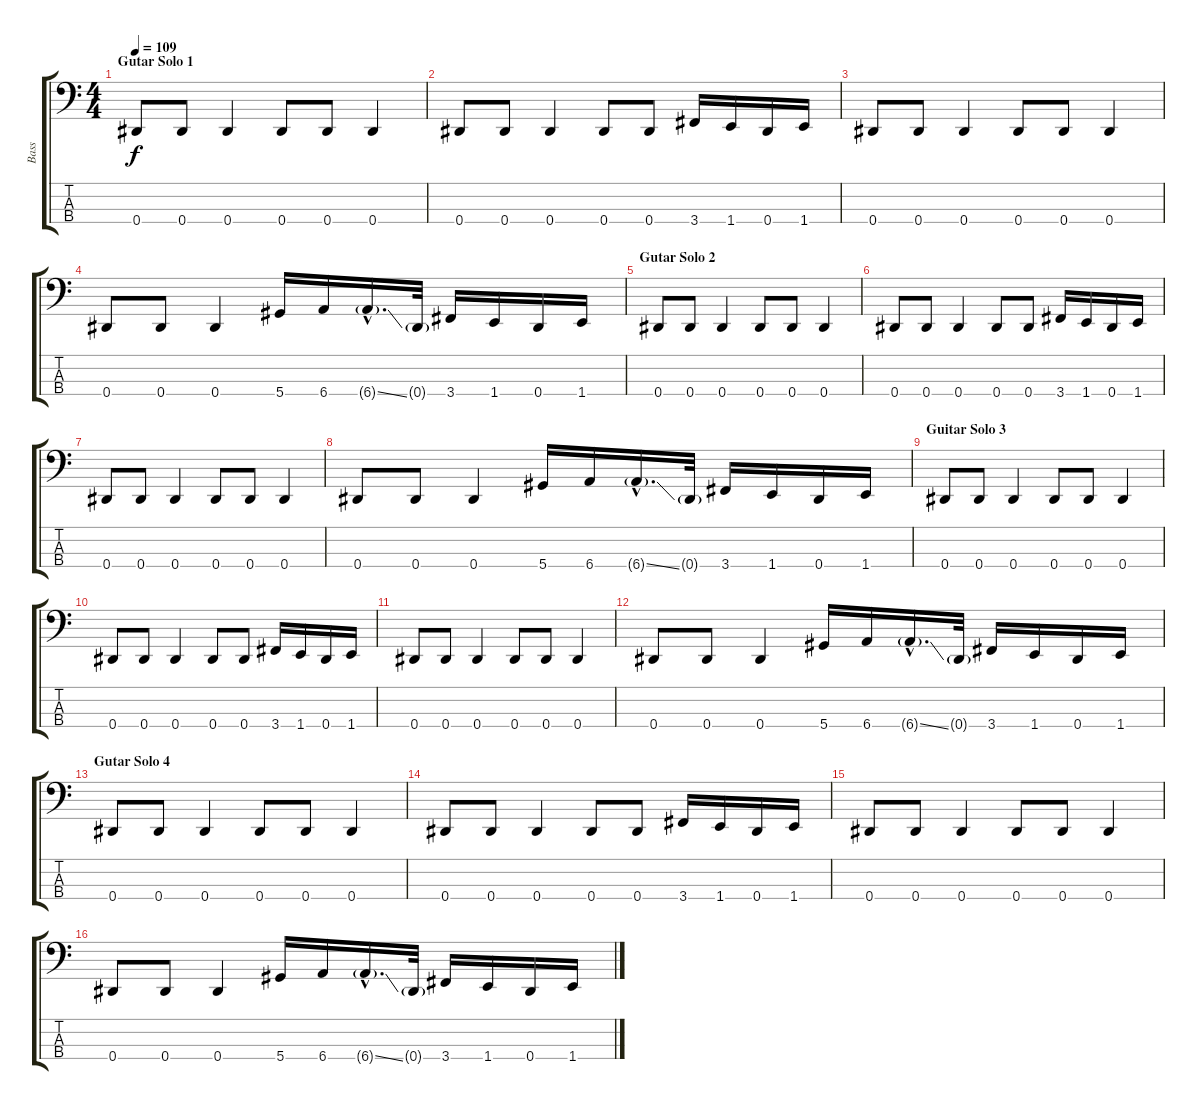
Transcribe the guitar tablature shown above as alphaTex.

\track ("Bass" "Bass") {instrument electricbasspick}
\staff {score tabs}
\tuning (Gb2 Db2 Ab1 Eb1) {hide}
\ts (4 4)
\section ("" "Gutar Solo 1")
\tempo 109
\clef f4
\ks c
0.4.8{dy f} 0.4.8 0.4.4 0.4.8 0.4.8 0.4.4 |
0.4.8 0.4.8 0.4.4 0.4.8 0.4.8 3.4.16 1.4.16 0.4.16 1.4.16 |
0.4.8 0.4.8 0.4.4 0.4.8 0.4.8 0.4.4 |
0.4.8 0.4.8 0.4.4 5.4.16 6.4.16 6.4{ss g hac}.16{d} 0.4{g}.32 3.4.16 1.4.16 0.4.16 1.4.16 |
\section ("" "Gutar Solo 2")
0.4.8 0.4.8 0.4.4 0.4.8 0.4.8 0.4.4 |
0.4.8 0.4.8 0.4.4 0.4.8 0.4.8 3.4.16 1.4.16 0.4.16 1.4.16 |
0.4.8 0.4.8 0.4.4 0.4.8 0.4.8 0.4.4 |
0.4.8 0.4.8 0.4.4 5.4.16 6.4.16 6.4{ss g hac}.16{d} 0.4{g}.32 3.4.16 1.4.16 0.4.16 1.4.16 |
\section ("" "Guitar Solo 3")
0.4.8 0.4.8 0.4.4 0.4.8 0.4.8 0.4.4 |
0.4.8 0.4.8 0.4.4 0.4.8 0.4.8 3.4.16 1.4.16 0.4.16 1.4.16 |
0.4.8 0.4.8 0.4.4 0.4.8 0.4.8 0.4.4 |
0.4.8 0.4.8 0.4.4 5.4.16 6.4.16 6.4{ss g hac}.16{d} 0.4{g}.32 3.4.16 1.4.16 0.4.16 1.4.16 |
\section ("" "Gutar Solo 4")
0.4.8 0.4.8 0.4.4 0.4.8 0.4.8 0.4.4 |
0.4.8 0.4.8 0.4.4 0.4.8 0.4.8 3.4.16 1.4.16 0.4.16 1.4.16 |
0.4.8 0.4.8 0.4.4 0.4.8 0.4.8 0.4.4 |
0.4.8 0.4.8 0.4.4 5.4.16 6.4.16 6.4{ss g hac}.16{d} 0.4{g}.32 3.4.16 1.4.16 0.4.16 1.4.16
